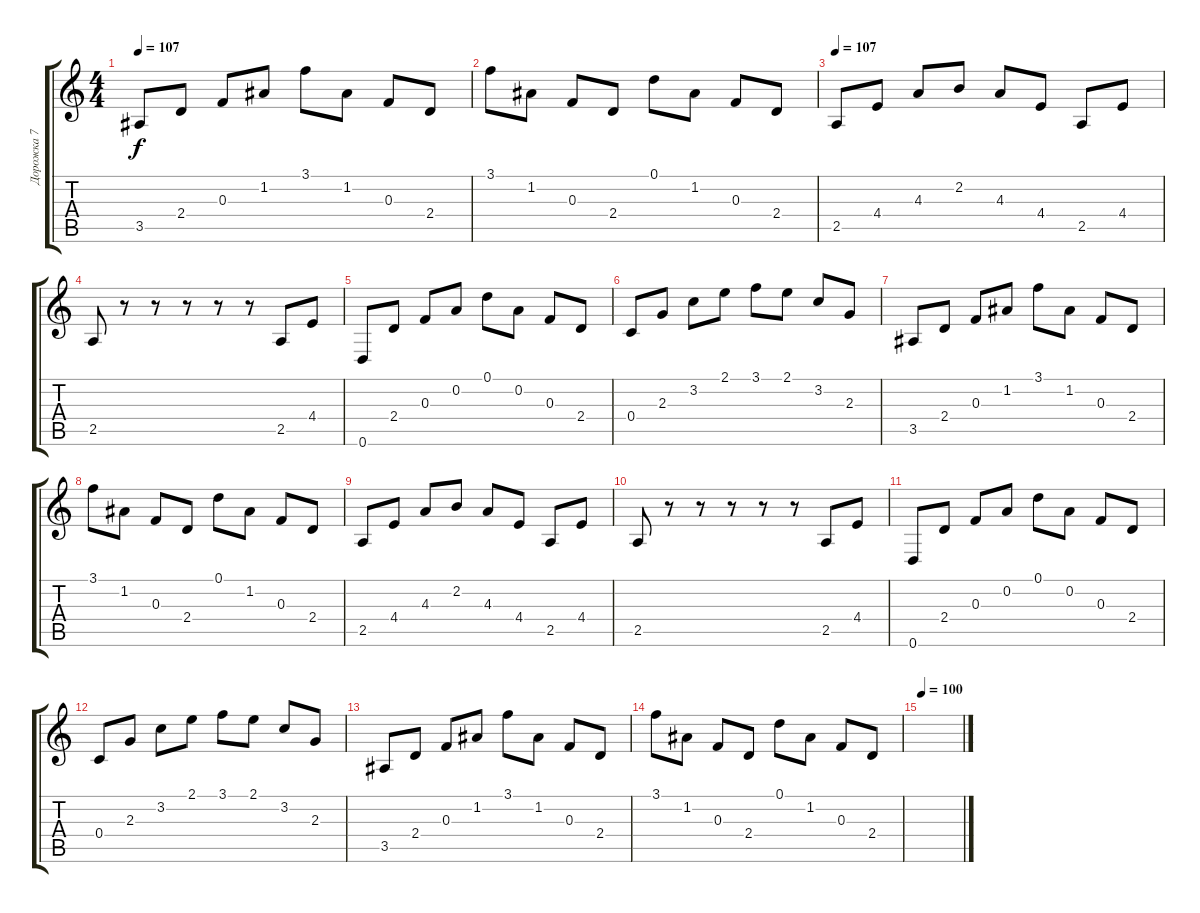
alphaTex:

\track ("Дорожка 7" "Дорожка 7") {instrument acousticguitarsteel}
\staff {score tabs}
\tuning (D4 A3 F3 C3 G2 D2) {hide}
\ts (4 4)
\tempo 107
\clef g2
\ks c
3.5.8{dy f} 2.4.8 0.3.8 1.2.8 3.1.8 1.2.8 0.3.8 2.4.8 |
3.1.8 1.2.8 0.3.8 2.4.8 0.1.8 1.2.8 0.3.8 2.4.8 |
\tempo 107
2.5.8{volume 13} 4.4.8 4.3.8 2.2.8 4.3.8 4.4.8 2.5.8 4.4.8 |
2.5.8 r.8 r.8 r.8 r.8 r.8 2.5.8 4.4.8 |
0.6.8 2.4.8 0.3.8 0.2.8 0.1.8 0.2.8 0.3.8 2.4.8 |
0.4.8 2.3.8 3.2.8 2.1.8 3.1.8 2.1.8 3.2.8 2.3.8 |
3.5.8 2.4.8 0.3.8 1.2.8 3.1.8 1.2.8 0.3.8 2.4.8 |
3.1.8 1.2.8 0.3.8 2.4.8 0.1.8 1.2.8 0.3.8 2.4.8 |
2.5.8 4.4.8 4.3.8 2.2.8 4.3.8 4.4.8 2.5.8 4.4.8 |
2.5.8 r.8 r.8 r.8 r.8 r.8 2.5.8 4.4.8 |
0.6.8 2.4.8 0.3.8 0.2.8 0.1.8 0.2.8 0.3.8 2.4.8 |
0.4.8 2.3.8 3.2.8 2.1.8 3.1.8 2.1.8 3.2.8 2.3.8 |
3.5.8 2.4.8 0.3.8 1.2.8 3.1.8 1.2.8 0.3.8 2.4.8 |
3.1.8 1.2.8 0.3.8 2.4.8 0.1.8 1.2.8 0.3.8 2.4.8 |
\tempo 100
